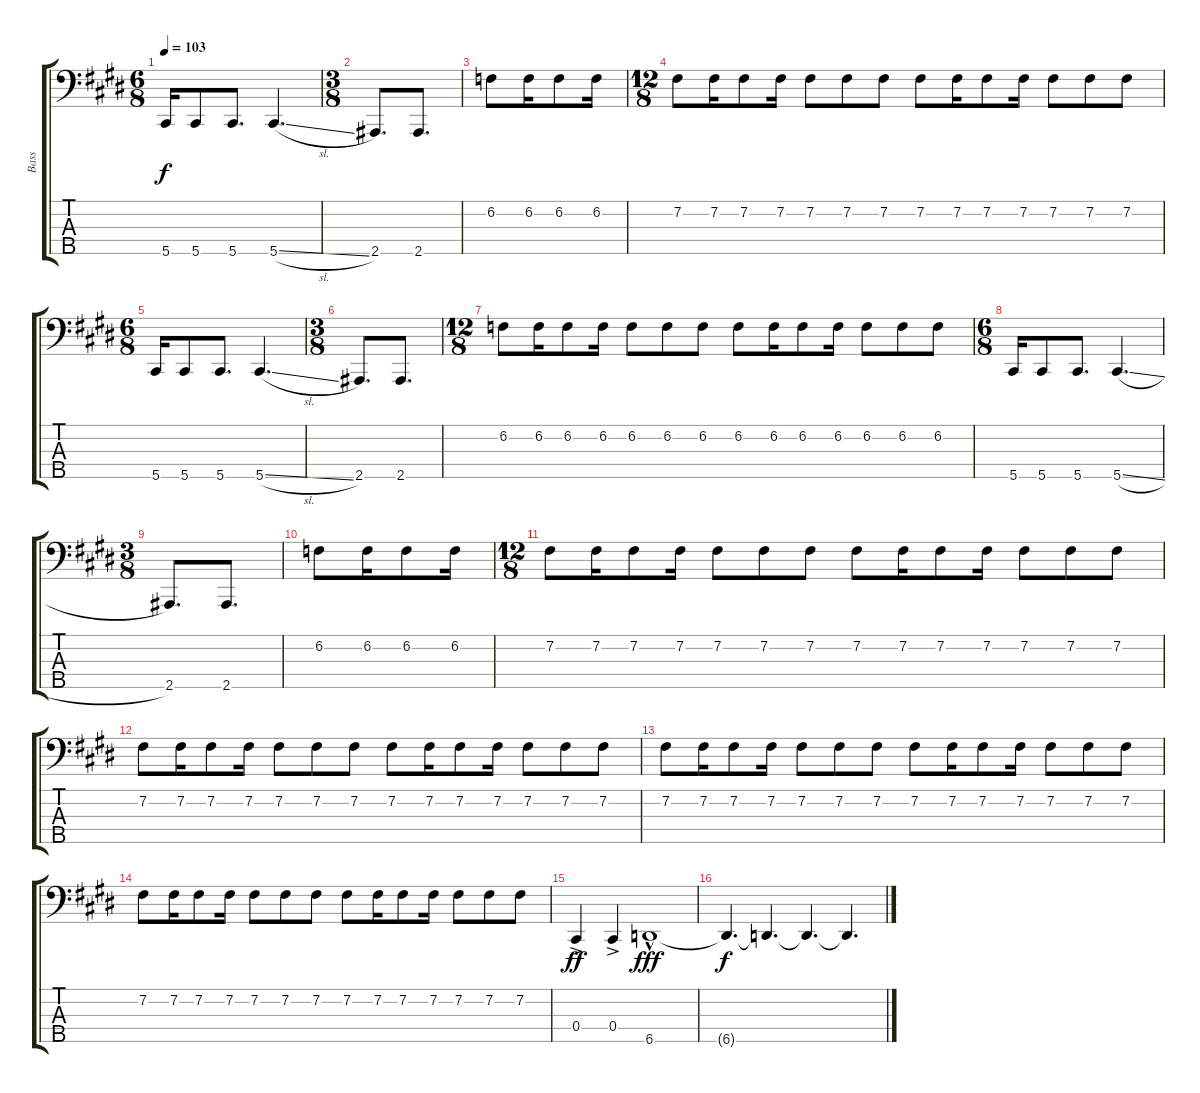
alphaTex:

\track ("Bass" "Bass") {instrument distortionguitar}
\staff {score tabs}
\tuning (E2 B1 Gb1 Db1 Ab0) {hide}
\ts (6 8)
\tempo 103
\clef f4
\ks e
5.5.16{dy f} 5.5.8 5.5.8{d} 5.5{sl}.4{d} |
\ts (3 8)
\ks c#minor
2.5.8{d} 2.5.8{d} |
6.2.8 6.2.16 6.2.8 6.2.16 |
\ts (12 8)
7.2.8 7.2.16 7.2.8 7.2.16 7.2.8 7.2.8 7.2.8 7.2.8 7.2.16 7.2.8 7.2.16 7.2.8 7.2.8 7.2.8 |
\ts (6 8)
\ks e
5.5.16 5.5.8 5.5.8{d} 5.5{sl}.4{d} |
\ts (3 8)
\ks c#minor
2.5.8{d} 2.5.8{d} |
\ts (12 8)
6.2.8 6.2.16 6.2.8 6.2.16 6.2.8 6.2.8 6.2.8 6.2.8 6.2.16 6.2.8 6.2.16 6.2.8 6.2.8 6.2.8 |
\ts (6 8)
\ks e
5.5.16 5.5.8 5.5.8{d} 5.5{sl}.4{d} |
\ts (3 8)
\ks c#minor
2.5.8{d} 2.5.8{d} |
6.2.8 6.2.16 6.2.8 6.2.16 |
\ts (12 8)
7.2.8 7.2.16 7.2.8 7.2.16 7.2.8 7.2.8 7.2.8 7.2.8 7.2.16 7.2.8 7.2.16 7.2.8 7.2.8 7.2.8 |
\ks e
7.2.8 7.2.16 7.2.8 7.2.16 7.2.8 7.2.8 7.2.8 7.2.8 7.2.16 7.2.8 7.2.16 7.2.8 7.2.8 7.2.8 |
\ks c#minor
7.2.8 7.2.16 7.2.8 7.2.16 7.2.8 7.2.8 7.2.8 7.2.8 7.2.16 7.2.8 7.2.16 7.2.8 7.2.8 7.2.8 |
\ks e
7.2.8 7.2.16 7.2.8 7.2.16 7.2.8 7.2.8 7.2.8 7.2.8 7.2.16 7.2.8 7.2.16 7.2.8 7.2.8 7.2.8 |
\ks c#minor
0.4{ac}.4{dy ff} 0.4{ac}.4 6.5{hac}.1{dy fff} |
\ks e
6.5{t}.4{d dy f} 6.5{t}.4{d} 6.5{t}.4{d} 6.5{t}.4{d}
